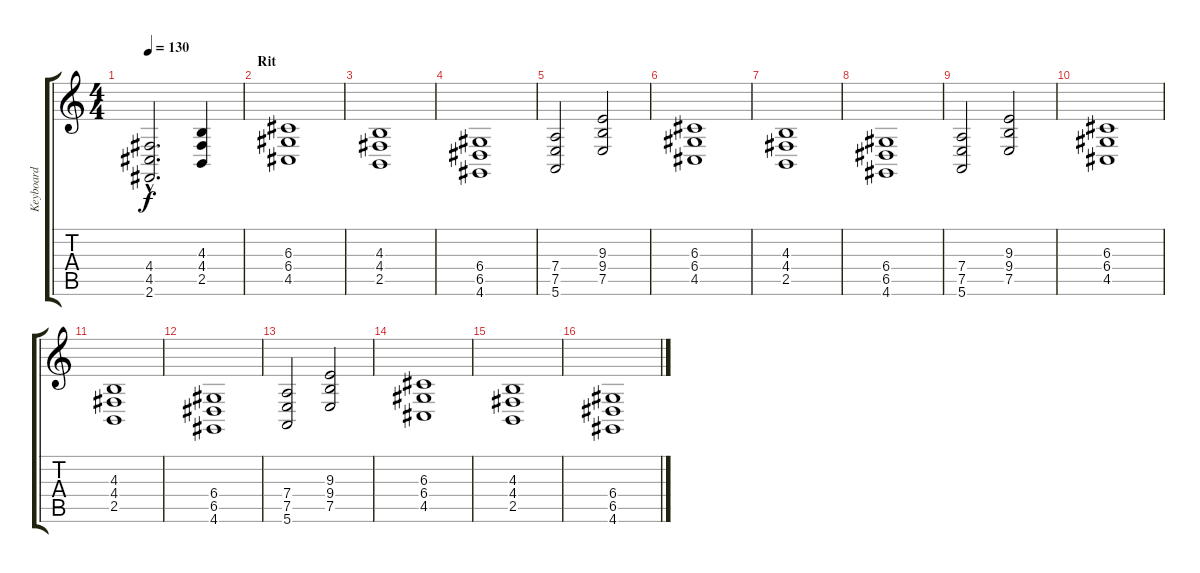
\track ("Keyboard" "Keyboard") {instrument stringensemble1}
\staff {score tabs}
\tuning (E4 B3 G3 D3 A2 E2) {hide}
\ts (4 4)
\tempo 130
\clef g2
\ks c
(4.4{hac} 4.5{hac} 2.6{hac}).2{d dy f} (4.3 4.4 2.5).4 |
\section ("" "Rit")
(6.3 6.4 4.5).1 |
(4.3 4.4 2.5).1 |
(6.4 6.5 4.6).1 |
(7.4 7.5 5.6).2 (9.3 9.4 7.5).2 |
(6.3 6.4 4.5).1 |
(4.3 4.4 2.5).1 |
(6.4 6.5 4.6).1 |
(7.4 7.5 5.6).2 (9.3 9.4 7.5).2 |
(6.3 6.4 4.5).1 |
(4.3 4.4 2.5).1 |
(6.4 6.5 4.6).1 |
(7.4 7.5 5.6).2 (9.3 9.4 7.5).2 |
(6.3 6.4 4.5).1 |
(4.3 4.4 2.5).1 |
(6.4 6.5 4.6).1
